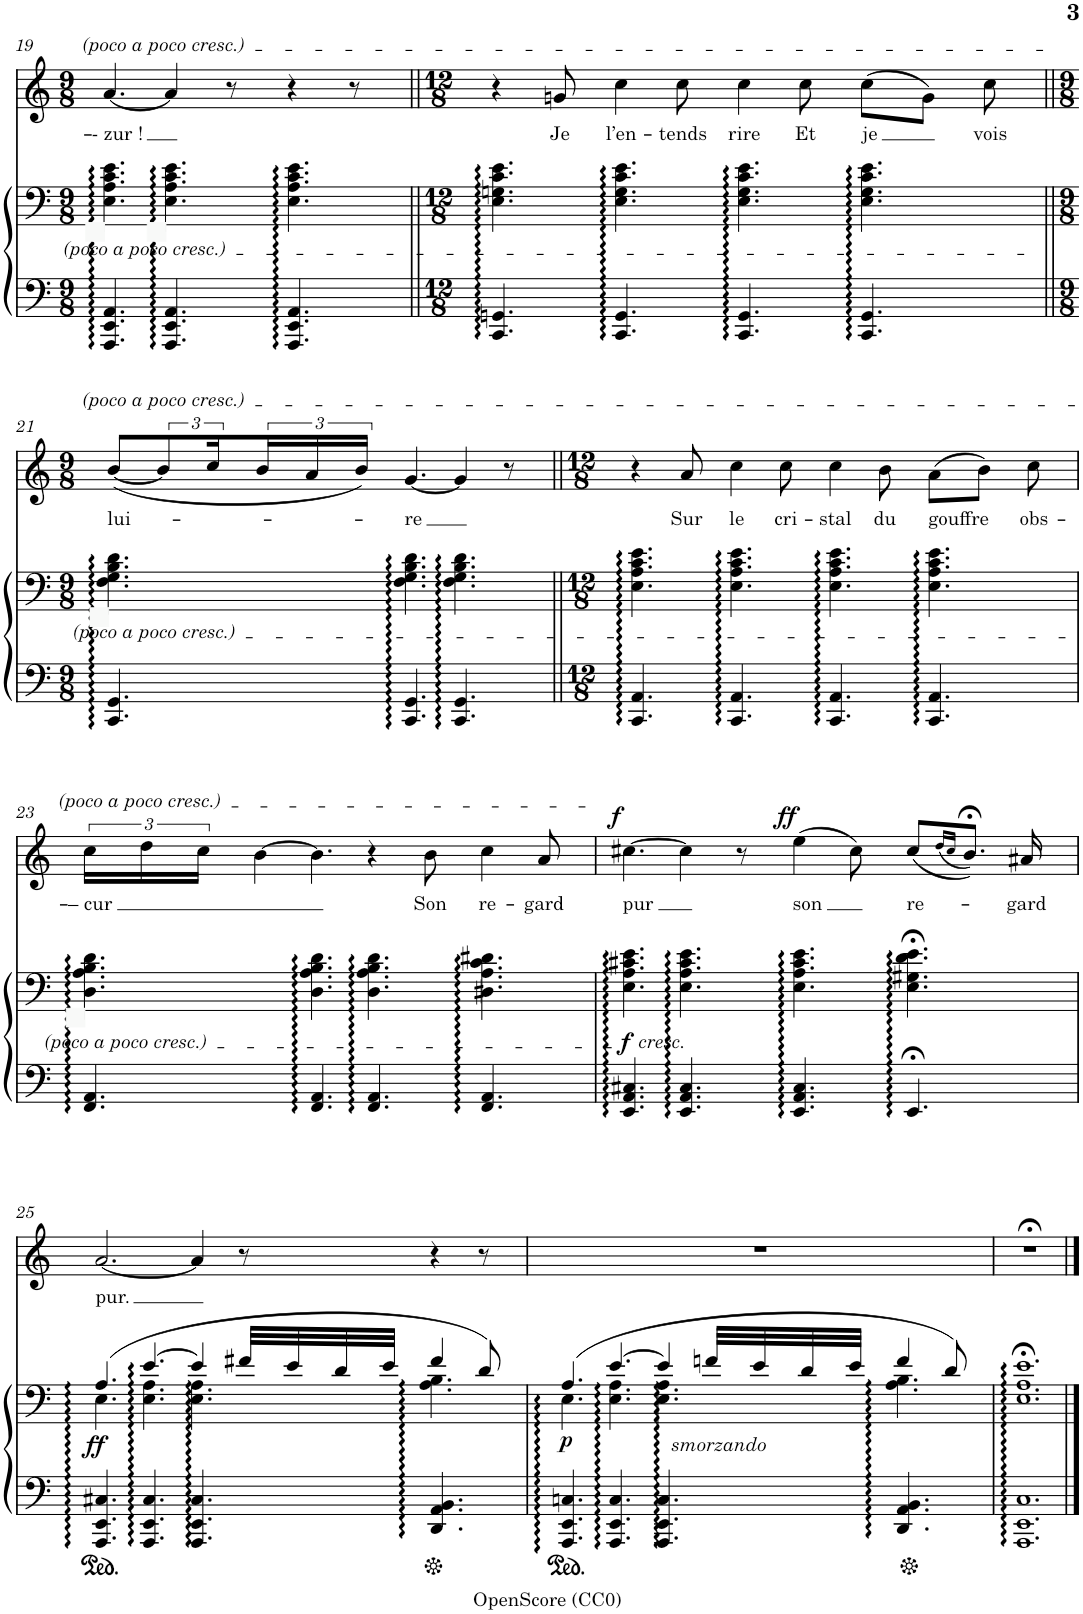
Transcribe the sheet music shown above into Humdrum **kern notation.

**kern	**kern	**dynam	**kern	**text	**dynam
*part2	*part2	*part2	*part1	*part1	*part1
*staff3	*staff2	*staff2/3	*staff1	*staff1	*staff1
*I"Piano	*	*	*I"Chant Voice	*	*
*I'Pno	*	*	*	*	*
!!LO:PB:g=z
*clefF4	*clefF4	*	*clefG2	*	*
*k[]	*k[]	*	*k[]	*	*
*M9/8	*M9/8	*	*M9/8	*	*
=19	=19	=19	=19	=19	=19
!	!	!	!	!LO:LY:b	!
4.AAA/ 4.EE/ 4.AA/	4.E\ 4.A\ 4.c\ 4.e\	.	[4.a/	-- zur !	.
4.AAA/ 4.EE/ 4.AA/	4.E\ 4.A\ 4.c\ 4.e\	.	4a/]	.	.
.	.	.	8r	.	.
4.AAA/ 4.EE/ 4.AA/	4.E\ 4.A\ 4.c\ 4.e\	.	4r	.	.
.	.	.	8r	.	.
=20||	=20||	=20||	=20||	=20||	=20||
*M12/8	*M12/8	*	*M12/8	*	*
4.CC/ 4.GGn/	4.E\ 4.Gn\ 4.c\ 4.e\	.	4r	.	.
!	!	!	!	!LO:LY:b	!
.	.	.	8gn/	Je	.
!	!	!	!	!LO:LY:b	!
4.CC/ 4.GG/	4.E\ 4.G\ 4.c\ 4.e\	.	4cc\	l’en-	.
!	!	!	!	!LO:LY:b	!
.	.	.	8cc\	-tends	.
!	!	!	!	!LO:LY:b	!
4.CC/ 4.GG/	4.E\ 4.G\ 4.c\ 4.e\	.	4cc\	rire	.
!	!	!	!	!LO:LY:b	!
.	.	.	8cc\	Et	.
!	!	!	!	!LO:LY:b	!
4.CC/ 4.GG/	4.E\ 4.G\ 4.c\ 4.e\	.	(8cc\L	je	.
.	.	.	8g\J)	.	.
!	!	!	!	!LO:LY:b	!
.	.	.	8cc\	vois	.
!!LO:LB:g=z
=21||	=21||	=21||	=21||	=21||	=21||
*M9/8	*M9/8	*	*M9/8	*	*
!	!	!	!	!LO:LY:b	!
4.CC/ 4.GG/	4.F\ 4.G\ 4.B\ 4.d\	.	([8b/L	lui-	.
.	.	.	12b/]	.	.
.	.	.	24cc/L	.	.
.	.	.	24b/	.	.
.	.	.	24a/	.	.
.	.	.	24b/JJ)	.	.
!	!	!	!	!LO:LY:b	!
4.CC/ 4.GG/	4.F\ 4.G\ 4.B\ 4.d\	.	[4.g/	-re	.
4.CC/ 4.GG/	4.F\ 4.G\ 4.B\ 4.d\	.	4g/]	.	.
.	.	.	8r	.	.
=22||	=22||	=22||	=22||	=22||	=22||
*M12/8	*M12/8	*	*M12/8	*	*
4.CC/ 4.AA/	4.E\ 4.A\ 4.c\ 4.e\	.	4r	.	.
!	!	!	!	!LO:LY:b	!
.	.	.	8a/	Sur	.
!	!	!	!	!LO:LY:b	!
4.CC/ 4.AA/	4.E\ 4.A\ 4.c\ 4.e\	.	4cc\	le	.
!	!	!	!	!LO:LY:b	!
.	.	.	8cc\	cri-	.
!	!	!	!	!LO:LY:b	!
4.CC/ 4.AA/	4.E\ 4.A\ 4.c\ 4.e\	.	4cc\	-stal	.
!	!	!	!	!LO:LY:b	!
.	.	.	8b\	du	.
!	!	!	!	!LO:LY:b	!
4.CC/ 4.AA/	4.E\ 4.A\ 4.c\ 4.e\	.	(8a\L	gouffre	.
.	.	.	8b\J)	.	.
!	!	!	!	!LO:LY:b	!
.	.	.	8cc\	obs-	.
!!LO:LB:g=z
=23	=23	=23	=23	=23	=23
!	!	!	!	!LO:LY:b	!
4.FF/ 4.AA/	4.D\ 4.A\ 4.B\ 4.d\	.	24cc\LL	-– cur	.
.	.	.	24dd\	.	.
.	.	.	24cc\JJ	.	.
.	.	.	[4b\	.	.
4.FF/ 4.AA/	4.D\ 4.A\ 4.B\ 4.d\	.	4.b\]	.	.
4.FF/ 4.AA/	4.D\ 4.A\ 4.B\ 4.d\	.	4r	.	.
!	!	!	!	!LO:LY:b	!
.	.	.	8b\	Son	.
!	!	!	!	!LO:LY:b	!
4.FF/ 4.AA/	4.D#X\ 4.A\ 4.c\ 4.d#X\	.	4cc\	re-	.
!	!	!	!	!LO:LY:b	!
.	.	.	8a/	-gard	.
=24	=24	=24	=24	=24	=24
!	!LO:TX:b:i:t=cresc.	!	!	!	!
!	!	!LO:DY:b	!	!LO:LY:b	!LO:DY:a
4.EE/ 4.AA/ 4.C#X/	4.E\ 4.A\ 4.c#X\ 4.e\	f	[4.cc#X\	pur	f
4.EE/ 4.AA/ 4.C#/	4.E\ 4.A\ 4.c#\ 4.e\	.	4cc#\]	.	.
.	.	.	8r	.	.
!	!	!	!	!LO:LY:b	!LO:DY:a
4.EE/ 4.AA/ 4.C#/	4.E\ 4.A\ 4.c#\ 4.e\	.	(4ee\	son	ff
.	.	.	8cc#\)	.	.
!	!	!	!	!LO:LY:b	!
4.EE;</	4.E\;< 4.G#X\;< 4.d\;< 4.e\;<	.	(8cc#/L	re-	.
.	.	.	(16qdd/LL	.	.
.	.	.	16qcc#/JJ	.	.
.	.	.	8.b;</J))	.	.
!	!	!	!	!LO:LY:b	!
.	.	.	16a#X/	-gard	.
!!LO:LB:g=z
=25	=25	=25	=25	=25	=25
*	*^	*	*	*	*
!	!	!	!LO:DY:b	!	!LO:LY:b	!
4.AAA/ 4.EE/ 4.C#X/	(4.A/	4.E\	ff	[2.a/	pur.	.
4.AAA/ 4.EE/ 4.C#/	[4.e/	4.E\ 4.A\	.	.	.	.
4.AAA/ 4.EE/ 4.C#/	4e/]	4.E\ 4.A\	.	4a/]	.	.
.	32f#X/LLL	.	.	8r	.	.
.	32e/	.	.	.	.	.
.	32d/	.	.	.	.	.
.	32e/JJJ	.	.	.	.	.
4.DD/ 4.AA/ 4.BB/	4f#/	4.A\ 4.B\	.	4r	.	.
.	8d/)	.	.	8r	.	.
=26	=26	=26	=26	=26	=26	=26
!	!	!	!LO:DY:b	!	!	!
4.AAA/ 4.EE/ 4.Cn/	(4.A/	4.E\	p	1.r	.	.
4.AAA/ 4.EE/ 4.C/	[4.e/	4.E\ 4.A\	.	.	.	.
!	!LO:TX:b:i:t=smorzando	!	!	!	!	!
4.AAA/ 4.EE/ 4.C/	4e/]	4.E\ 4.A\	.	.	.	.
.	32fn/LLL	.	.	.	.	.
.	32e/	.	.	.	.	.
.	32d/	.	.	.	.	.
.	32e/JJJ	.	.	.	.	.
4.DD/ 4.AA/ 4.BB/	4f/	4.A\ 4.B\	.	.	.	.
.	8d/)	.	.	.	.	.
=27	=27	=27	=27	=27	=27	=27
1.AAA 1.EE 1.C	1.e;<	1.E 1.A	.	1.r;<	.	.
*	*v	*v	*	*	*	*
==	==	==	==	==	==
*-	*-	*-	*-	*-	*-
